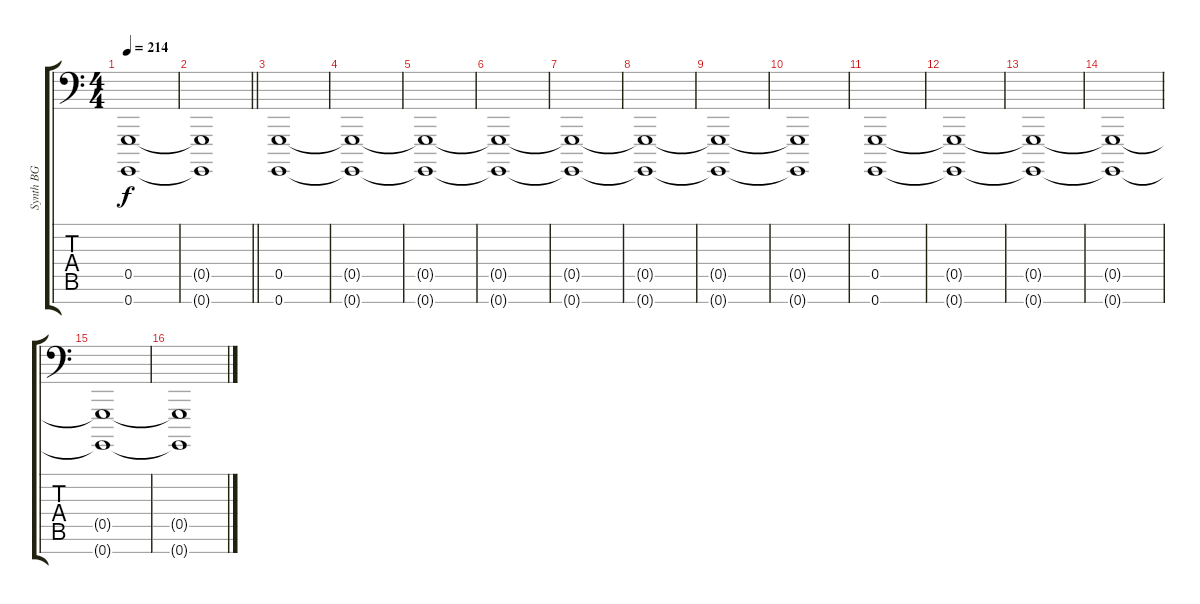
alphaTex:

\track ("Synth BG" "Synth BG") {instrument pad8sweep}
\staff {score tabs}
\tuning (D4 A3 F3 C2 G1 D1 G0) {hide}
\ts (4 4)
\tempo 214
\clef f4
\ks c
(0.5{t} 0.7{t}).1{dy f} |
\barLineRight lightlight
(0.5{t} 0.7{t}).1 |
\section ("" "")
(0.5 0.7).1 |
(0.5{t} 0.7{t}).1 |
(0.5{t} 0.7{t}).1 |
(0.5{t} 0.7{t}).1 |
(0.5{t} 0.7{t}).1 |
(0.5{t} 0.7{t}).1 |
(0.5{t} 0.7{t}).1 |
(0.5{t} 0.7{t}).1 |
(0.5 0.7).1 |
(0.5{t} 0.7{t}).1 |
(0.5{t} 0.7{t}).1 |
(0.5{t} 0.7{t}).1 |
(0.5{t} 0.7{t}).1 |
(0.5{t} 0.7{t}).1
